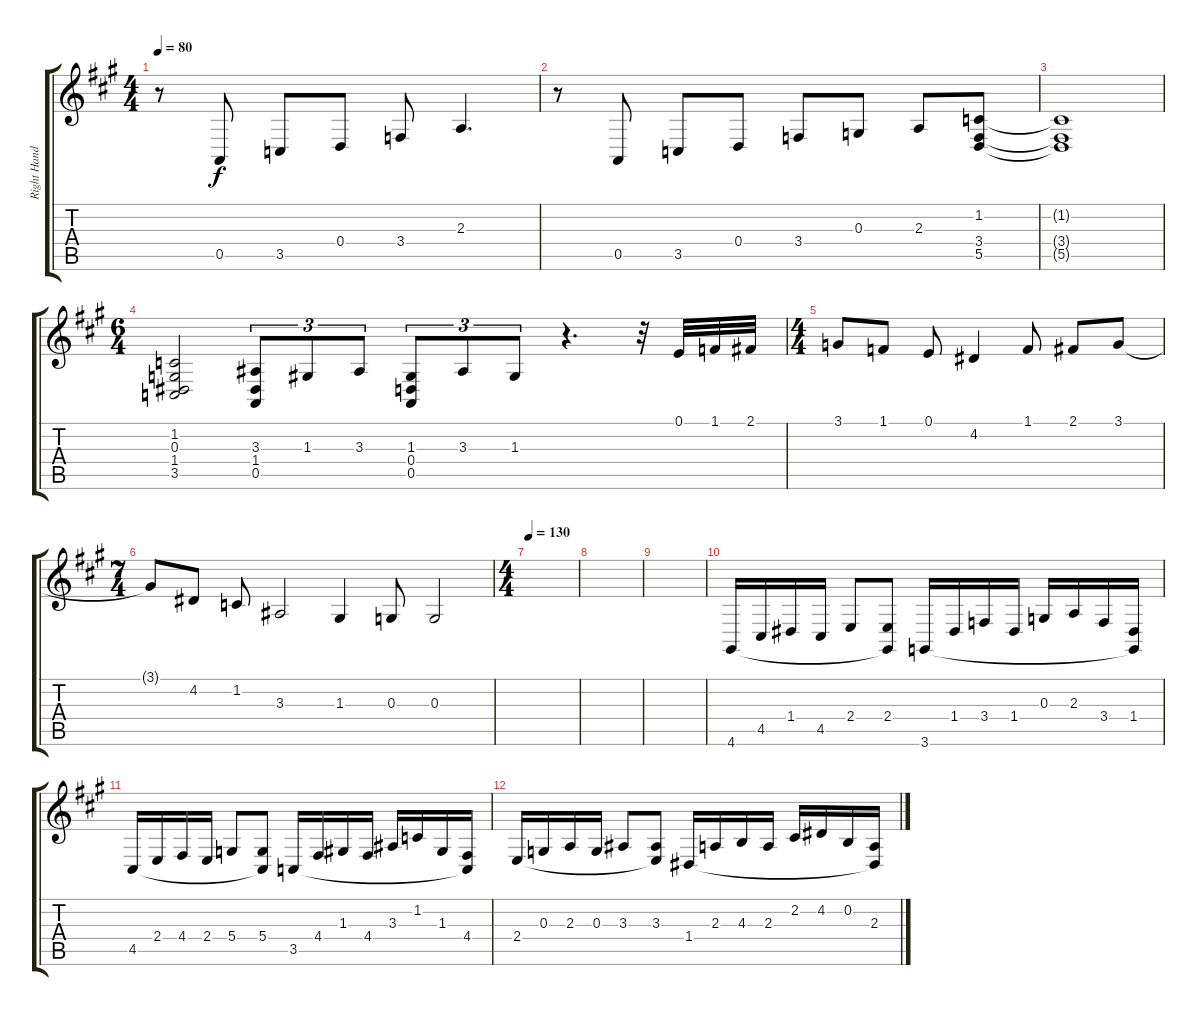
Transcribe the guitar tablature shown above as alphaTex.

\track ("Right Hand" "Right Hand") {instrument acousticgrandpiano}
\staff {score tabs}
\tuning (E4 B3 G3 D3 A2 E2) {hide}
\ts (4 4)
\tempo 80
\clef g2
\ks a
r.8{dy f} 0.5.8 3.5.8 0.4.8 3.4.8 2.3.4{d} |
r.8 0.5.8 3.5.8 0.4.8 3.4.8 0.3.8 2.3.8 (1.2 3.4 5.5).8 |
(1.2{t} 3.4{t} 5.5{t}).1 |
\ts (6 4)
(1.2 0.3 1.4 3.5).2 (3.3 1.4 0.5).8{tu (3 2)} 1.3.8{tu (3 2)} 3.3.8{tu (3 2)} (1.3 0.4 0.5).8{tu (3 2)} 3.3.8{tu (3 2)} 1.3.8{tu (3 2)} r.4{d} r.32 0.1.32 1.1.32 2.1.32 |
\ts (4 4)
3.1.8 1.1.8 0.1.8 4.2.4 1.1.8 2.1.8 3.1.8 |
\ts (7 4)
3.1{t}.8 4.2.8 1.2.8 3.3.2 1.3.4 0.3.8 0.3.2 |
\ts (4 4)
\tempo 130
|
|
|
4.6.16 4.5.16 1.4.16 4.5.16 2.4.8 (2.4 4.6{t}).8 3.6.16 1.4.16 3.4.16 1.4.16 0.3.16 2.3.16 3.4.16 (1.4 3.6{t}).16 |
4.5.16 2.4.16 4.4.16 2.4.16 5.4.8 (5.4 4.5{t}).8 3.5.16 4.4.16 1.3.16 4.4.16 3.3.16 1.2.16 1.3.16 (4.4 3.5{t}).16 |
2.4.16 0.3.16 2.3.16 0.3.16 3.3.8 (3.3 2.4{t}).8 1.4.16 2.3.16 4.3.16 2.3.16 2.2.16 4.2.16 0.2.16 (2.3 1.4{t}).16
